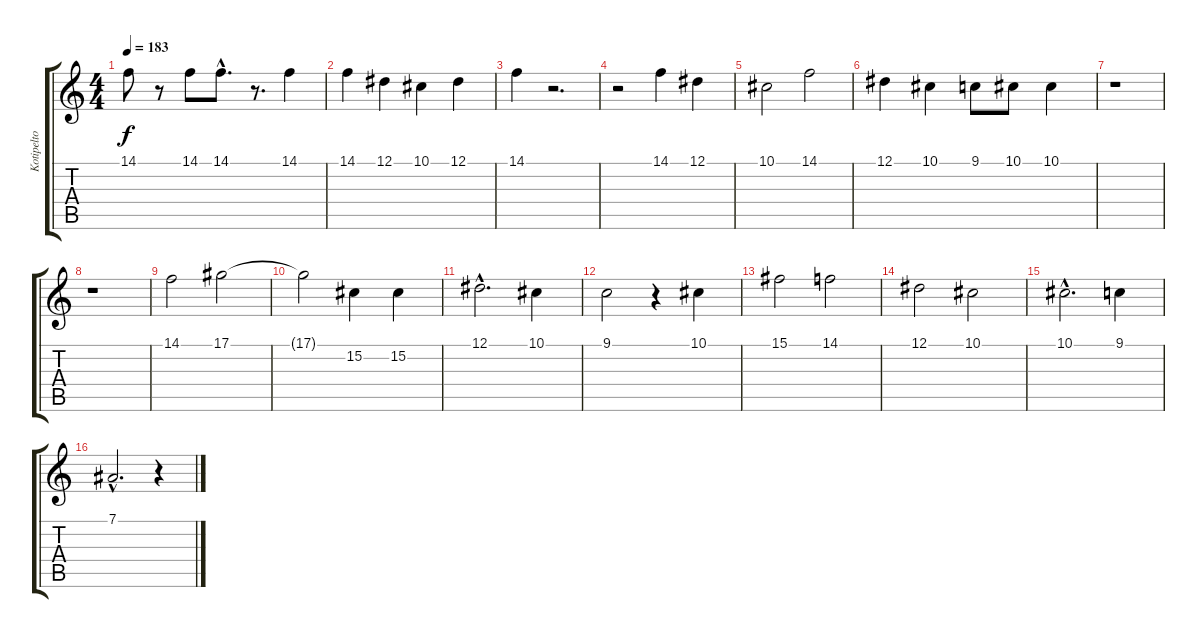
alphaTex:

\track ("Kotipelto" "Kotipelto") {instrument panflute}
\staff {score tabs}
\tuning (Eb4 Bb3 Gb3 Db3 Ab2 Eb2) {hide}
\ts (4 4)
\tempo 183
\clef g2
\ks c
14.1.8{dy f} r.8 14.1.8 14.1{hac}.8{d} r.8{d} 14.1.4 |
14.1.4 12.1.4 10.1.4 12.1.4 |
14.1.4 r.2{d} |
r.2 14.1.4 12.1.4 |
10.1.2 14.1.2 |
12.1.4 10.1.4 9.1.8 10.1.8 10.1.4 |
r.1 |
r.1 |
14.1.2 17.1.2 |
17.1{t}.2 15.2.4 15.2.4 |
12.1{hac}.2{d} 10.1.4 |
9.1.2 r.4 10.1.4 |
15.1.2 14.1.2 |
12.1.2 10.1.2 |
10.1{hac}.2{d} 9.1.4 |
7.1{hac}.2{d} r.4
